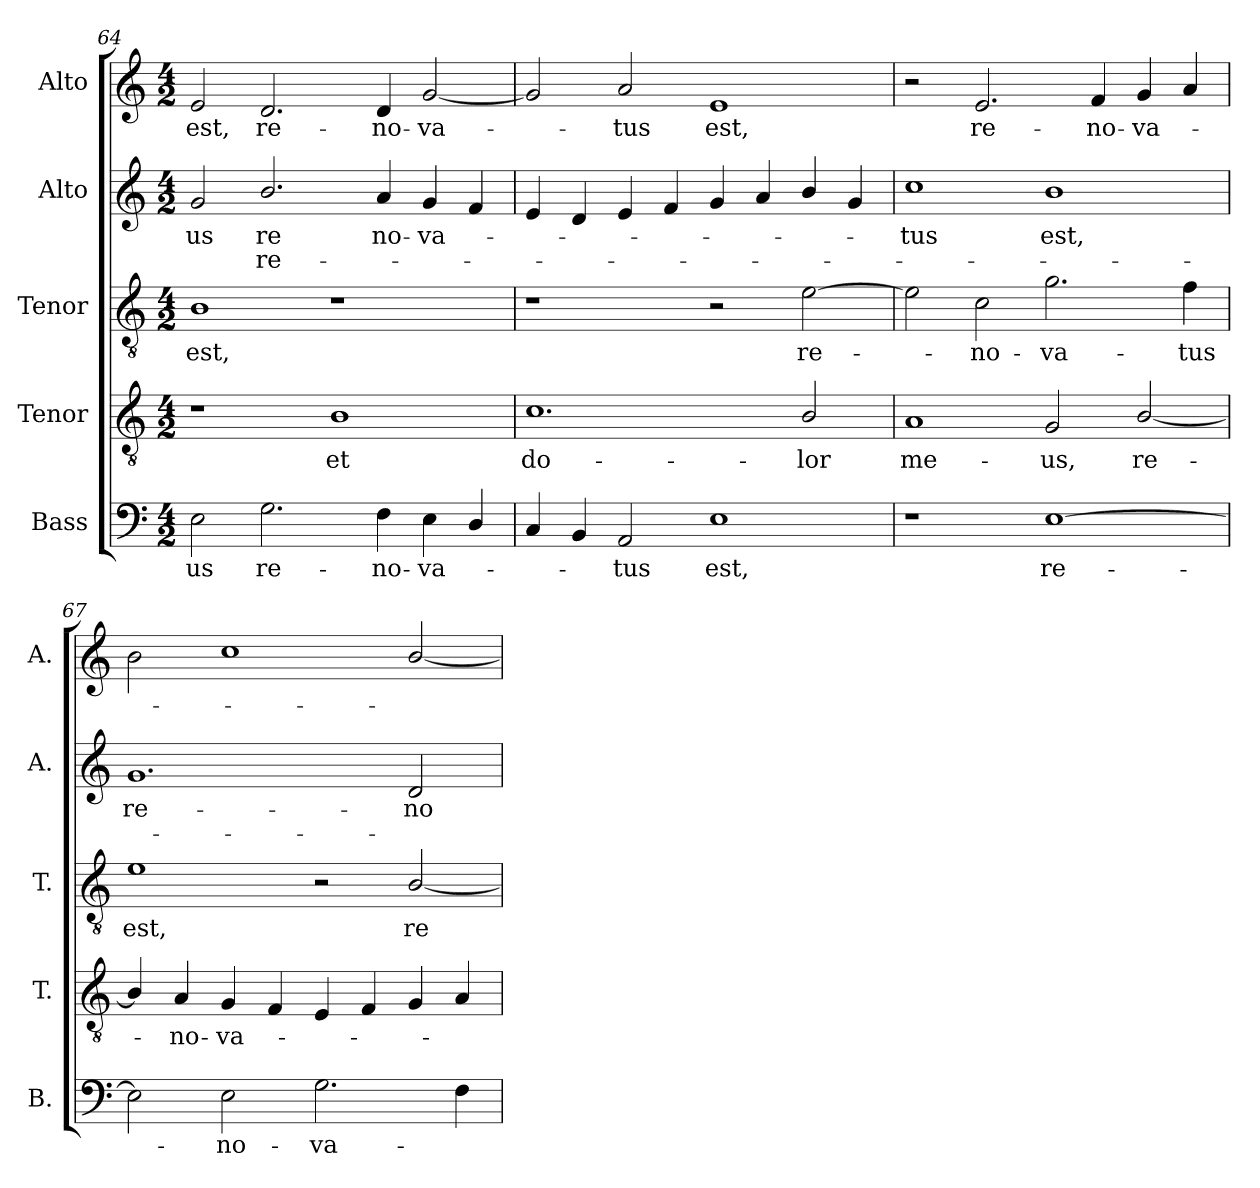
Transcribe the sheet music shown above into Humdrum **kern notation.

**kern	**text	**kern	**text	**kern	**text	**kern	**text	**text	**kern	**text
*part5	*part5	*part4	*part4	*part3	*part3	*part2	*part2	*part2	*part1	*part1
*staff5	*staff5	*staff4	*staff4	*staff3	*staff3	*staff2	*staff2	*staff2	*staff1	*staff1
*I"Bass	*	*I"Tenor	*	*I"Tenor	*	*I"Alto	*	*	*I"Alto	*
*I'B.	*	*I'T.	*	*I'T.	*	*I'A.	*	*	*I'A.	*
*clefF4	*	*clefGv2	*	*clefGv2	*	*clefG2	*	*	*clefG2	*
*	*	*ITrd7c12	*	*ITrd7c12	*	*	*	*	*	*
*k[]	*	*k[]	*	*k[]	*	*k[]	*	*	*k[]	*
*C:	*	*C:	*	*C:	*	*C:	*	*	*C:	*
*M4/2	*	*M4/2	*	*M4/2	*	*M4/2	*	*	*M4/2	*
=64	=64	=64	=64	=64	=64	=64	=64	=64	=64	=64
!	!LO:LY:b:color=#000000	!	!	!	!	!	!	!	!	!
!	!	!	!	!	!LO:LY:b:color=#000000	!	!	!	!	!
!	!	!	!	!	!	!	!LO:LY:b:color=#000000	!	!	!
!	!	!	!	!	!	!	!	!	!	!LO:LY:b:color=#000000
2Ei\	-us	1r	.	1BBi	est,	2gi/	-us	.	2ei/	est,
!	!LO:LY:b:color=#000000	!	!	!	!	!	!	!	!	!
!	!	!	!	!	!	!	!LO:LY:b:color=#000000	!LO:LY:b:color=#000000	!	!
!	!	!	!	!	!	!	!	!	!	!LO:LY:b:color=#000000
2.Gi\	re-	.	.	.	.	2.bi/	re	re-	2.di/	re-
!	!	!	!LO:LY:b:color=#000000	!	!	!	!	!	!	!
.	.	1BBi	et	1r	.	.	.	.	.	.
!	!LO:LY:b:color=#000000	!	!	!	!	!	!	!	!	!
!	!	!	!	!	!	!	!LO:LY:b:color=#000000	!	!	!
!	!	!	!	!	!	!	!	!	!	!LO:LY:b:color=#000000
4Fi\	-no-	.	.	.	.	4ai/	-no-	.	4di/	-no-
!	!LO:LY:b:color=#000000	!	!	!	!	!	!	!	!	!
!	!	!	!	!	!	!	!LO:LY:b:color=#000000	!	!	!
!	!	!	!	!	!	!	!	!	!	!LO:LY:b:color=#000000
4Ei\	-va-	.	.	.	.	4gi/	-va-	.	[2gi/	-va-
4Di/	.	.	.	.	.	4fi/	.	.	.	.
!!LO:LB:g=z
=65	=65	=65	=65	=65	=65	=65	=65	=65	=65	=65
!	!	!	!LO:LY:b:color=#000000	!	!	!	!	!	!	!
4Ci/	.	1.Ci	do-	1r	.	4ei/	.	.	2gi/]	.
4BBi/	.	.	.	.	.	4di/	.	.	.	.
!	!LO:LY:b:color=#000000	!	!	!	!	!	!	!	!	!
!	!	!	!	!	!	!	!	!	!	!LO:LY:b:color=#000000
2AAi/	-tus	.	.	.	.	4ei/	.	.	2ai/	-tus
.	.	.	.	.	.	4fi/	.	.	.	.
!	!LO:LY:b:color=#000000	!	!	!	!	!	!	!	!	!
!	!	!	!	!	!	!	!	!	!	!LO:LY:b:color=#000000
1Ei	est,	.	.	2r	.	4gi/	.	.	1ei	est,
.	.	.	.	.	.	4ai/	.	.	.	.
!	!	!	!LO:LY:b:color=#000000	!	!	!	!	!	!	!
!	!	!	!	!	!LO:LY:b:color=#000000	!	!	!	!	!
.	.	2BBi/	-lor	[2Ei\	re-	4bi/	.	.	.	.
.	.	.	.	.	.	4gi/	.	.	.	.
=66	=66	=66	=66	=66	=66	=66	=66	=66	=66	=66
!	!	!	!LO:LY:b:color=#000000	!	!	!	!	!	!	!
!	!	!	!	!	!	!	!LO:LY:b:color=#000000	!	!	!
1r	.	1AAi	me-	2Ei\]	.	1cci	-tus	.	2r	.
!	!	!	!	!	!LO:LY:b:color=#000000	!	!	!	!	!
!	!	!	!	!	!	!	!	!	!	!LO:LY:b:color=#000000
.	.	.	.	2Ci\	-no-	.	.	.	2.ei/	re-
!	!LO:LY:b:color=#000000	!	!	!	!	!	!	!	!	!
!	!	!	!LO:LY:b:color=#000000	!	!	!	!	!	!	!
!	!	!	!	!	!LO:LY:b:color=#000000	!	!	!	!	!
!	!	!	!	!	!	!	!LO:LY:b:color=#000000	!	!	!
[1Ei	re-	2GGi/	-us,	2.Gi\	-va-	1bi	est,	.	.	.
!	!	!	!	!	!	!	!	!	!	!LO:LY:b:color=#000000
.	.	.	.	.	.	.	.	.	4fi/	-no-
!	!	!	!LO:LY:b:color=#000000	!	!	!	!	!	!	!
!	!	!	!	!	!	!	!	!	!	!LO:LY:b:color=#000000
.	.	[2BBi/	re-	.	.	.	.	.	4gi/	-va-
!	!	!	!	!	!LO:LY:b:color=#000000	!	!	!	!	!
.	.	.	.	4Fi\	-tus	.	.	.	4ai/	.
=67	=67	=67	=67	=67	=67	=67	=67	=67	=67	=67
!	!	!	!	!	!LO:LY:b:color=#000000	!	!	!	!	!
!	!	!	!	!	!	!	!LO:LY:b:color=#000000	!	!	!
2Ei\]	.	4BBi/]	.	1Ei	est,	1.gi	re-	.	2bi\	.
!	!	!	!LO:LY:b:color=#000000	!	!	!	!	!	!	!
.	.	4AAi/	-no-	.	.	.	.	.	.	.
!	!LO:LY:b:color=#000000	!	!	!	!	!	!	!	!	!
!	!	!	!LO:LY:b:color=#000000	!	!	!	!	!	!	!
2Ei\	-no-	4GGi/	-va-	.	.	.	.	.	1cci	.
.	.	4FFi/	.	.	.	.	.	.	.	.
!	!LO:LY:b:color=#000000	!	!	!	!	!	!	!	!	!
2.Gi\	-va-	4EEi/	.	2r	.	.	.	.	.	.
.	.	4FFi/	.	.	.	.	.	.	.	.
!	!	!	!	!	!LO:LY:b:color=#000000	!	!	!	!	!
!	!	!	!	!	!	!	!LO:LY:b:color=#000000	!	!	!
.	.	4GGi/	.	[2BBi/	re-	2di/	-no-	.	[2bi/	.
4Fi\	.	4AAi/	.	.	.	.	.	.	.	.
=	=	=	=	=	=	=	=	=	=	=
*-	*-	*-	*-	*-	*-	*-	*-	*-	*-	*-
